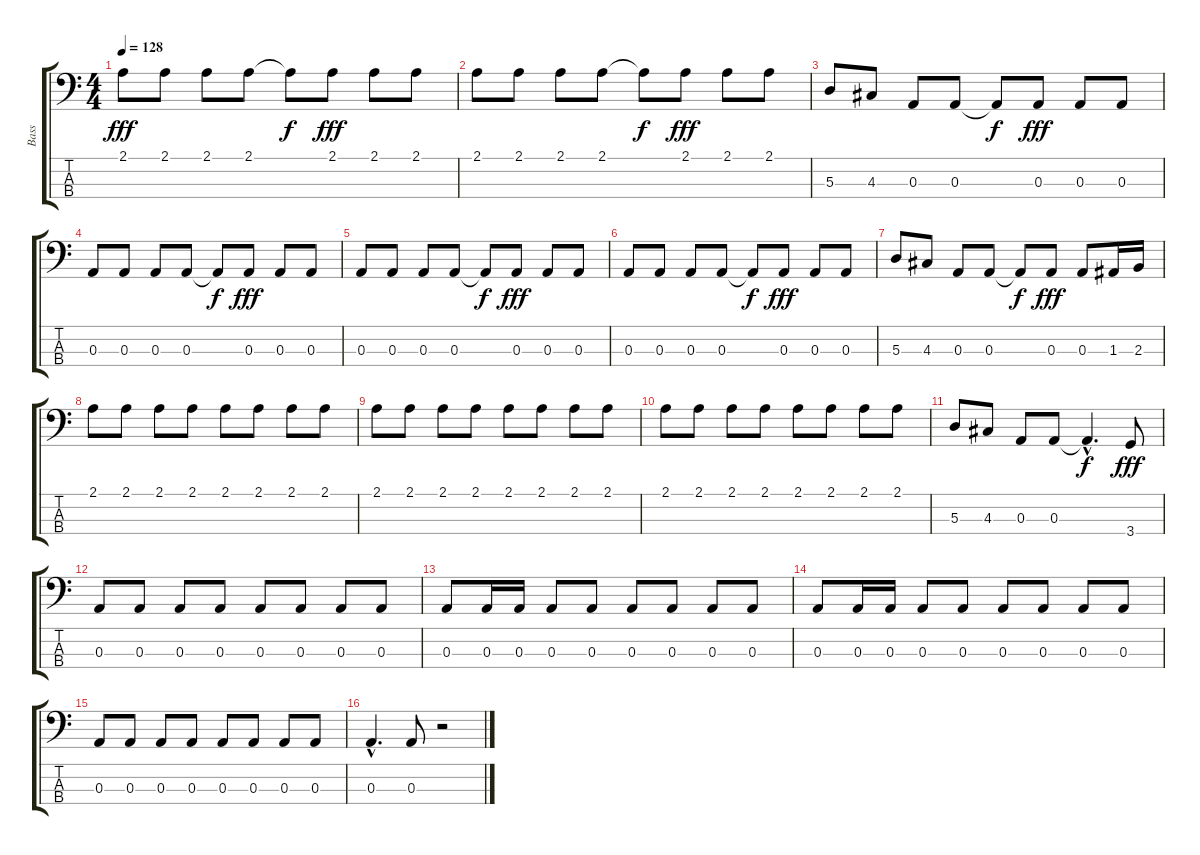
\track ("Bass" "Bass") {instrument electricbassfinger}
\staff {score tabs}
\tuning (G2 D2 A1 E1) {hide}
\ts (4 4)
\tempo 128
\clef f4
\ks c
2.1.8{dy fff} 2.1.8 2.1.8 2.1.8 2.1{t}.8{dy f} 2.1.8{dy fff} 2.1.8 2.1.8 |
2.1.8 2.1.8 2.1.8 2.1.8 2.1{t}.8{dy f} 2.1.8{dy fff} 2.1.8 2.1.8 |
5.3.8 4.3.8 0.3.8 0.3.8 0.3{t}.8{dy f} 0.3.8{dy fff} 0.3.8 0.3.8 |
0.3.8 0.3.8 0.3.8 0.3.8 0.3{t}.8{dy f} 0.3.8{dy fff} 0.3.8 0.3.8 |
0.3.8 0.3.8 0.3.8 0.3.8 0.3{t}.8{dy f} 0.3.8{dy fff} 0.3.8 0.3.8 |
0.3.8 0.3.8 0.3.8 0.3.8 0.3{t}.8{dy f} 0.3.8{dy fff} 0.3.8 0.3.8 |
5.3.8 4.3.8 0.3.8 0.3.8 0.3{t}.8{dy f} 0.3.8{dy fff} 0.3.8 1.3.16 2.3.16 |
2.1.8 2.1.8 2.1.8 2.1.8 2.1.8 2.1.8 2.1.8 2.1.8 |
2.1.8 2.1.8 2.1.8 2.1.8 2.1.8 2.1.8 2.1.8 2.1.8 |
2.1.8 2.1.8 2.1.8 2.1.8 2.1.8 2.1.8 2.1.8 2.1.8 |
5.3.8 4.3.8 0.3.8 0.3.8 0.3{hac t}.4{d dy f} 3.4.8{dy fff} |
0.3.8 0.3.8 0.3.8 0.3.8 0.3.8 0.3.8 0.3.8 0.3.8 |
0.3.8 0.3.16 0.3.16 0.3.8 0.3.8 0.3.8 0.3.8 0.3.8 0.3.8 |
0.3.8 0.3.16 0.3.16 0.3.8 0.3.8 0.3.8 0.3.8 0.3.8 0.3.8 |
0.3.8 0.3.8 0.3.8 0.3.8 0.3.8 0.3.8 0.3.8 0.3.8 |
0.3{hac}.4{d} 0.3.8 r.2
